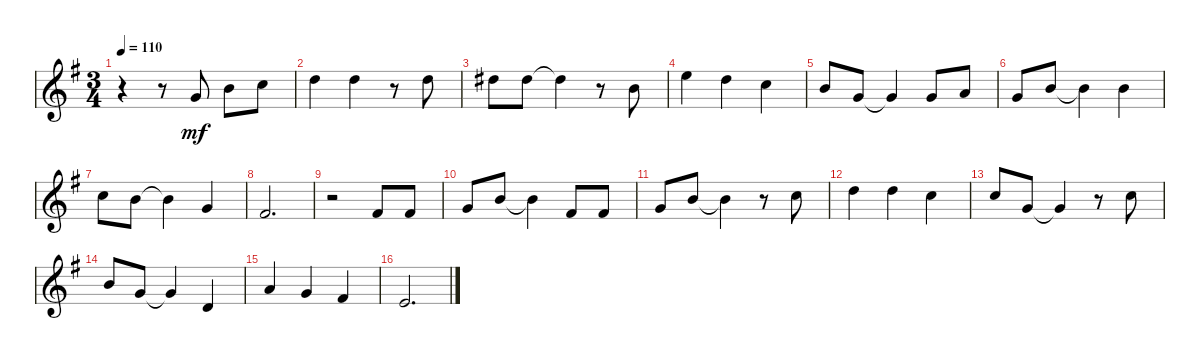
\defaultSystemsLayout 4
\bracketExtendMode groupsimilarinstruments
\singleTrackTrackNamePolicy hidden
\firstSystemTrackNameOrientation horizontal
\otherSystemsTrackNameOrientation horizontal
\track ("Tenor" "S-Gt") {instrument acousticguitarsteel}
\staff {score}
\tuning (E4 B3 G3 D3 A2 E2)
\ts (3 4)
\tempo 110
\clef g2
\scale
0.333333
\ks g
r.4{dy mf} r.8 0.3.8 0.2.8 1.2.8 |
\scale
0.333333 3.2.4 3.2.4 r.8 7.3.8 |
\scale
0.333333 4.2.8 4.2.8 4.2{t}.4 r.8 0.2.8 |
\scale
0.173629
\scale
0.333333 0.1.4 3.2.4 1.2.4 |
\scale
0.160008
\scale
0.333333 0.2.8 0.3.8 0.3{t}.4 0.3.8 12.5.8 |
\scale
0.142864
\scale
0.333333 0.3.8 4.3.8 4.3{t}.4 0.2.4 |
\scale
0.172866
\scale
0.333333 5.3.8 9.4.8 9.4{t}.4 0.3.4 |
\scale
0.0646214
\scale
0.333333 9.5.2{d} |
\scale
0.134515
\scale
0.333333 r.2 9.5.8 9.5.8 |
\scale
0.151436
\scale
0.333333 0.3.8 0.2.8 0.2{t}.4 9.5.8 9.5.8 |
\scale
0.333333 0.3.8 0.2.8 0.2{t}.4 r.8 1.2.8 |
\scale
0.333333 7.3.4 7.3.4 1.2.4 |
\scale
0.333333 1.2.8 0.3.8 0.3{t}.4 r.8 1.2.8 |
\scale
0.333333 4.3.8 0.3.8 0.3{t}.4 0.4.4 |
2.3.4 0.3.4 9.5.4 |
12.6.2{d}
